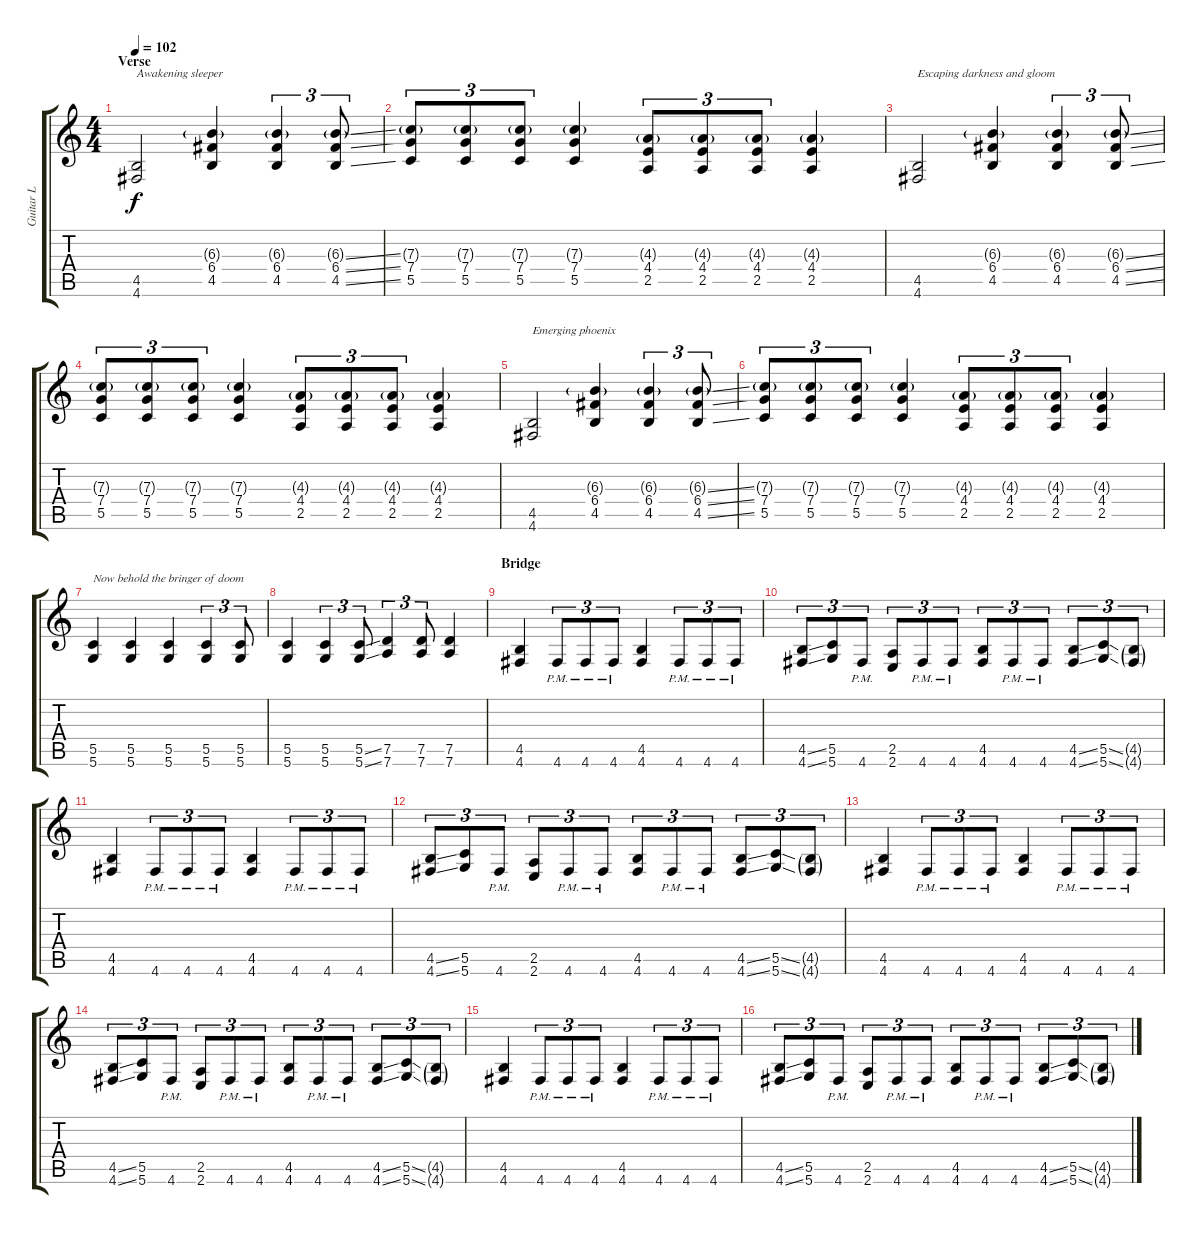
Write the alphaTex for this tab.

\track ("Guitar L" "Guitar L") {instrument distortionguitar}
\staff {score tabs}
\tuning (D4 A3 F3 C3 G2 D2) {hide}
\ts (4 4)
\section ("" "Verse")
\tempo 102
\clef g2
\ks c
(4.5 4.6).2{txt "Awakening sleeper" dy f} (6.3{g} 6.4 4.5).4 (6.3{g} 6.4 4.5).4{tu (3 2)} (6.3{ss g} 6.4{ss} 4.5{ss}).8{tu (3 2)} |
(7.3{g} 7.4 5.5).8{tu (3 2)} (7.3{g} 7.4 5.5).8{tu (3 2)} (7.3{g} 7.4 5.5).8{tu (3 2)} (7.3{g} 7.4 5.5).4 (4.3{g} 4.4 2.5).8{tu (3 2)} (4.3{g} 4.4 2.5).8{tu (3 2)} (4.3{g} 4.4 2.5).8{tu (3 2)} (4.3{g} 4.4 2.5).4 |
(4.5 4.6).2{txt "Escaping darkness and gloom"} (6.3{g} 6.4 4.5).4 (6.3{g} 6.4 4.5).4{tu (3 2)} (6.3{ss g} 6.4{ss} 4.5{ss}).8{tu (3 2)} |
(7.3{g} 7.4 5.5).8{tu (3 2)} (7.3{g} 7.4 5.5).8{tu (3 2)} (7.3{g} 7.4 5.5).8{tu (3 2)} (7.3{g} 7.4 5.5).4 (4.3{g} 4.4 2.5).8{tu (3 2)} (4.3{g} 4.4 2.5).8{tu (3 2)} (4.3{g} 4.4 2.5).8{tu (3 2)} (4.3{g} 4.4 2.5).4 |
(4.5 4.6).2{txt "Emerging phoenix"} (6.3{g} 6.4 4.5).4 (6.3{g} 6.4 4.5).4{tu (3 2)} (6.3{ss g} 6.4{ss} 4.5{ss}).8{tu (3 2)} |
(7.3{g} 7.4 5.5).8{tu (3 2)} (7.3{g} 7.4 5.5).8{tu (3 2)} (7.3{g} 7.4 5.5).8{tu (3 2)} (7.3{g} 7.4 5.5).4 (4.3{g} 4.4 2.5).8{tu (3 2)} (4.3{g} 4.4 2.5).8{tu (3 2)} (4.3{g} 4.4 2.5).8{tu (3 2)} (4.3{g} 4.4 2.5).4 |
(5.5 5.6).4{txt "Now behold the bringer of doom"} (5.5 5.6).4 (5.5 5.6).4 (5.5 5.6).4{tu (3 2)} (5.5 5.6).8{tu (3 2)} |
(5.5 5.6).4 (5.5 5.6).4{tu (3 2)} (5.5{ss} 5.6{ss}).8{tu (3 2)} (7.5 7.6).4{tu (3 2)} (7.5 7.6).8{tu (3 2)} (7.5 7.6).4 |
\section ("" "Bridge")
(4.5 4.6).4 4.6{pm}.8{tu (3 2)} 4.6{pm}.8{tu (3 2)} 4.6{pm}.8{tu (3 2)} (4.5 4.6).4 4.6{pm}.8{tu (3 2)} 4.6{pm}.8{tu (3 2)} 4.6{pm}.8{tu (3 2)} |
(4.5{ss} 4.6{ss}).8{tu (3 2)} (5.5 5.6).8{tu (3 2)} 4.6{pm}.8{tu (3 2)} (2.5 2.6).8{tu (3 2)} 4.6{pm}.8{tu (3 2)} 4.6{pm}.8{tu (3 2)} (4.5 4.6).8{tu (3 2)} 4.6{pm}.8{tu (3 2)} 4.6{pm}.8{tu (3 2)} (4.5{ss} 4.6{ss}).8{tu (3 2)} (5.5{ss} 5.6{ss}).8{tu (3 2)} (4.5{g} 4.6{g}).8{tu (3 2)} |
(4.5 4.6).4 4.6{pm}.8{tu (3 2)} 4.6{pm}.8{tu (3 2)} 4.6{pm}.8{tu (3 2)} (4.5 4.6).4 4.6{pm}.8{tu (3 2)} 4.6{pm}.8{tu (3 2)} 4.6{pm}.8{tu (3 2)} |
(4.5{ss} 4.6{ss}).8{tu (3 2)} (5.5 5.6).8{tu (3 2)} 4.6{pm}.8{tu (3 2)} (2.5 2.6).8{tu (3 2)} 4.6{pm}.8{tu (3 2)} 4.6{pm}.8{tu (3 2)} (4.5 4.6).8{tu (3 2)} 4.6{pm}.8{tu (3 2)} 4.6{pm}.8{tu (3 2)} (4.5{ss} 4.6{ss}).8{tu (3 2)} (5.5{ss} 5.6{ss}).8{tu (3 2)} (4.5{g} 4.6{g}).8{tu (3 2)} |
(4.5 4.6).4 4.6{pm}.8{tu (3 2)} 4.6{pm}.8{tu (3 2)} 4.6{pm}.8{tu (3 2)} (4.5 4.6).4 4.6{pm}.8{tu (3 2)} 4.6{pm}.8{tu (3 2)} 4.6{pm}.8{tu (3 2)} |
(4.5{ss} 4.6{ss}).8{tu (3 2)} (5.5 5.6).8{tu (3 2)} 4.6{pm}.8{tu (3 2)} (2.5 2.6).8{tu (3 2)} 4.6{pm}.8{tu (3 2)} 4.6{pm}.8{tu (3 2)} (4.5 4.6).8{tu (3 2)} 4.6{pm}.8{tu (3 2)} 4.6{pm}.8{tu (3 2)} (4.5{ss} 4.6{ss}).8{tu (3 2)} (5.5{ss} 5.6{ss}).8{tu (3 2)} (4.5{g} 4.6{g}).8{tu (3 2)} |
(4.5 4.6).4 4.6{pm}.8{tu (3 2)} 4.6{pm}.8{tu (3 2)} 4.6{pm}.8{tu (3 2)} (4.5 4.6).4 4.6{pm}.8{tu (3 2)} 4.6{pm}.8{tu (3 2)} 4.6{pm}.8{tu (3 2)} |
(4.5{ss} 4.6{ss}).8{tu (3 2)} (5.5 5.6).8{tu (3 2)} 4.6{pm}.8{tu (3 2)} (2.5 2.6).8{tu (3 2)} 4.6{pm}.8{tu (3 2)} 4.6{pm}.8{tu (3 2)} (4.5 4.6).8{tu (3 2)} 4.6{pm}.8{tu (3 2)} 4.6{pm}.8{tu (3 2)} (4.5{ss} 4.6{ss}).8{tu (3 2)} (5.5{ss} 5.6{ss}).8{tu (3 2)} (4.5{g} 4.6{g}).8{tu (3 2)}
